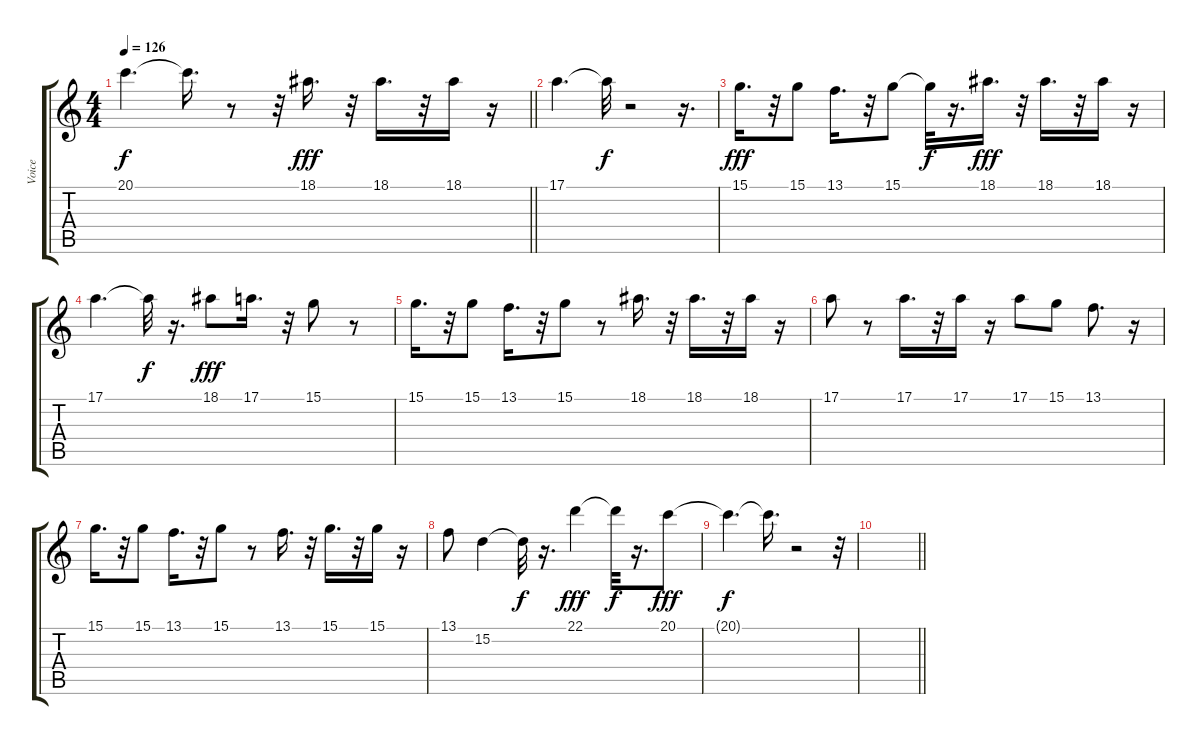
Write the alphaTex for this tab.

\track ("Voice" "Voice") {instrument pad1newage}
\staff {score tabs}
\tuning (E4 B3 G3 D3 A2 E2) {hide}
\ts (4 4)
\tempo 126
\clef g2
\barLineRight lightlight
\ks c
20.1{t}.4{d dy f} 20.1{t}.16{d} r.8 r.32 18.1.16{d dy fff} r.32 18.1.16{d} r.32 18.1.16 r.16 |
17.1.4{d} 17.1{t}.32{dy f} r.2 r.16{d} |
15.1.16{d dy fff} r.32 15.1.8 13.1.16{d} r.32 15.1.8 15.1{t}.32{dy f} r.16{d} 18.1.16{d dy fff} r.32 18.1.16{d} r.32 18.1.16 r.16 |
17.1.4{d} 17.1{t}.32{dy f} r.16{d} 18.1.8{dy fff} 17.1.16{d} r.32 15.1.8 r.8 |
15.1.16{d} r.32 15.1.8 13.1.16{d} r.32 15.1.8 r.8 18.1.16{d} r.32 18.1.16{d} r.32 18.1.16 r.16 |
17.1.8 r.8 17.1.16{d} r.32 17.1.16 r.16 17.1.8 15.1.8 13.1.8{d} r.16 |
15.1.16{d} r.32 15.1.8 13.1.16{d} r.32 15.1.8 r.8 13.1.16{d} r.32 15.1.16{d} r.32 15.1.16 r.16 |
13.1.8 15.2.4 15.2{t}.32{dy f} r.16{d} 22.1.4{dy fff} 22.1{t}.32{dy f} r.16{d} 20.1.8{dy fff} |
20.1{t}.4{d dy f} 20.1{t}.16{d} r.2 r.32 |
\barLineRight lightlight
